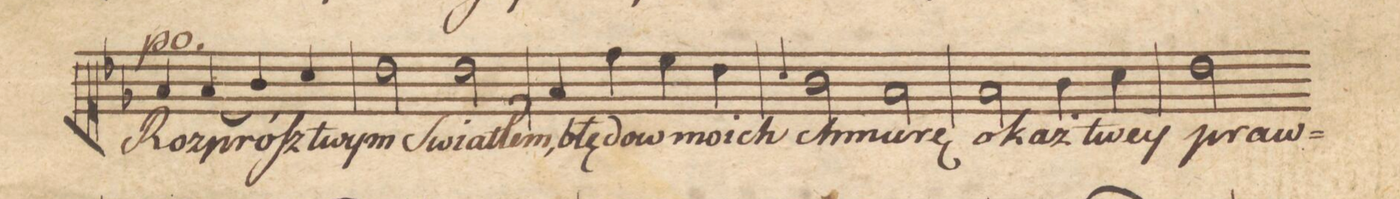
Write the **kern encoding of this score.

**kern	**text	**dynam
*I"Soprano.	*	*
*clefC1	*	*
*k[b-e-]	*	*
*met(c|)	*	*
*M2/2	*	*
4f/	Roz-	p
(4<f/	-prósſz	.
4g/)	.	.
4a/	twym	.
=41	=41	=41
2b-\	ſwia-	.
2b-\	-tłem,	.
=42	=42	=42
4f/	błę-	.
4dd\	-dow	.
4cc\	mo-	.
4b-\	-ich	.
=43	=43	=43
4qqa/	.	.
2g\	chmu-	.
2f\	-rę	.
=44	=44	=44
2f\	o-	.
4g\	-każ	.
4a\	twey	.
=45	=45	=45
2b-\	praw-	.
*-	*-	*-
